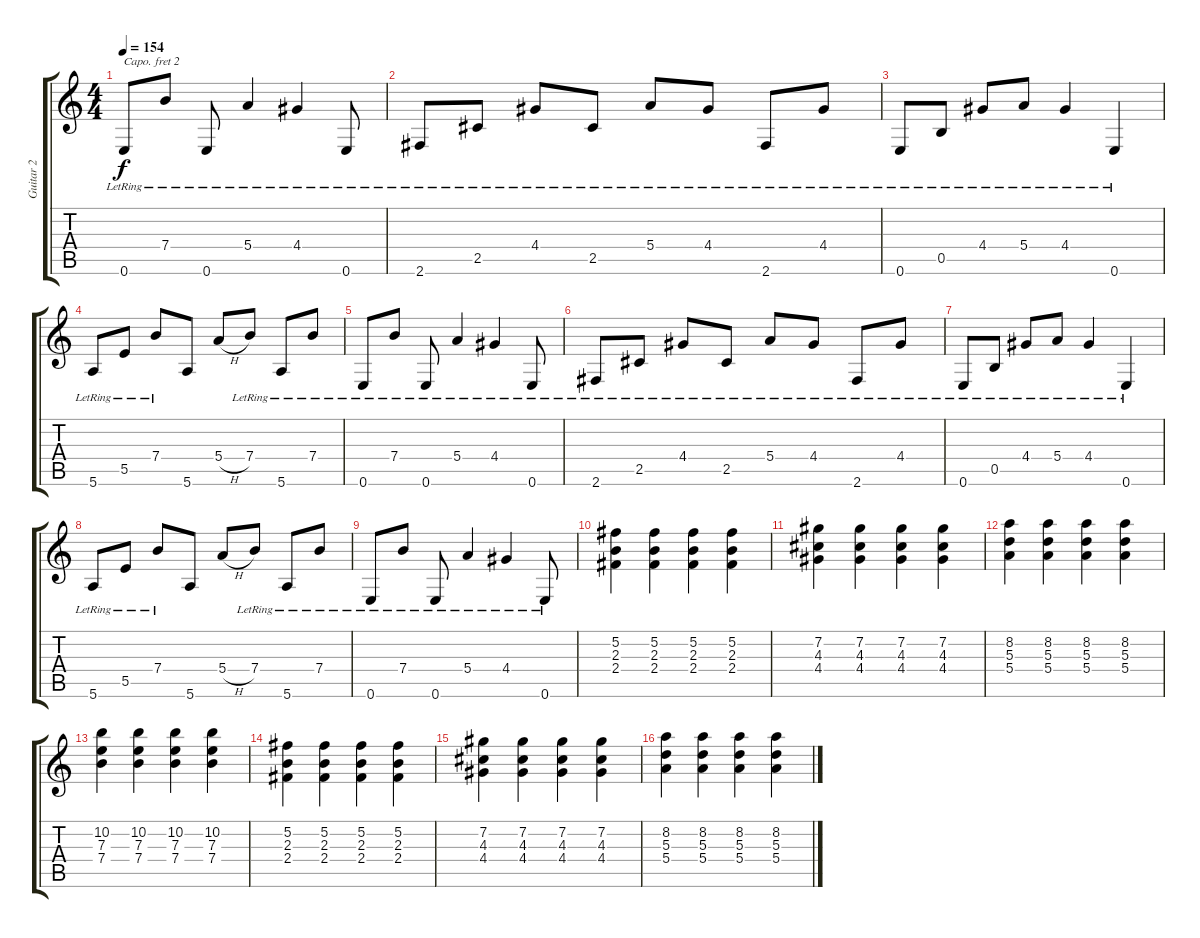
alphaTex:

\track ("Guitar 2" "Guitar 2") {instrument acousticguitarsteel}
\staff {score tabs}
\capo 2
\tuning (E4 B3 G3 D3 A2 D2) {hide}
\ts (4 4)
\tempo 154
\clef g2
\ks c
0.6{lr}.8{dy f} 7.4{lr}.8 0.6{lr}.8 5.4{lr}.4 4.4{lr}.4 0.6{lr}.8 |
2.6{lr}.8 2.5{lr}.8 4.4{lr}.8 2.5{lr}.8 5.4{lr}.8 4.4{lr}.8 2.6{lr}.8 4.4{lr}.8 |
0.6{lr}.8 0.5{lr}.8 4.4{lr}.8 5.4{lr}.8 4.4{lr}.4 0.6{lr}.4 |
5.6{lr}.8 5.5{lr}.8 7.4{lr}.8 5.6.8 5.4{h}.8 7.4{lr}.8 5.6{lr}.8 7.4{lr}.8 |
0.6{lr}.8 7.4{lr}.8 0.6{lr}.8 5.4{lr}.4 4.4{lr}.4 0.6{lr}.8 |
2.6{lr}.8 2.5{lr}.8 4.4{lr}.8 2.5{lr}.8 5.4{lr}.8 4.4{lr}.8 2.6{lr}.8 4.4{lr}.8 |
0.6{lr}.8 0.5{lr}.8 4.4{lr}.8 5.4{lr}.8 4.4{lr}.4 0.6{lr}.4 |
5.6{lr}.8 5.5{lr}.8 7.4{lr}.8 5.6.8 5.4{h}.8 7.4{lr}.8 5.6{lr}.8 7.4{lr}.8 |
0.6{lr}.8 7.4{lr}.8 0.6{lr}.8 5.4{lr}.4 4.4{lr}.4 0.6{lr}.8 |
(5.2 2.3 2.4).4{instrument overdrivenguitar} (5.2 2.3 2.4).4 (5.2 2.3 2.4).4 (5.2 2.3 2.4).4 |
(7.2 4.3 4.4).4 (7.2 4.3 4.4).4 (7.2 4.3 4.4).4 (7.2 4.3 4.4).4 |
(8.2 5.3 5.4).4 (8.2 5.3 5.4).4 (8.2 5.3 5.4).4 (8.2 5.3 5.4).4 |
(10.2 7.3 7.4).4 (10.2 7.3 7.4).4 (10.2 7.3 7.4).4 (10.2 7.3 7.4).4 |
(5.2 2.3 2.4).4 (5.2 2.3 2.4).4 (5.2 2.3 2.4).4 (5.2 2.3 2.4).4 |
(7.2 4.3 4.4).4 (7.2 4.3 4.4).4 (7.2 4.3 4.4).4 (7.2 4.3 4.4).4 |
(8.2 5.3 5.4).4 (8.2 5.3 5.4).4 (8.2 5.3 5.4).4 (8.2 5.3 5.4).4
